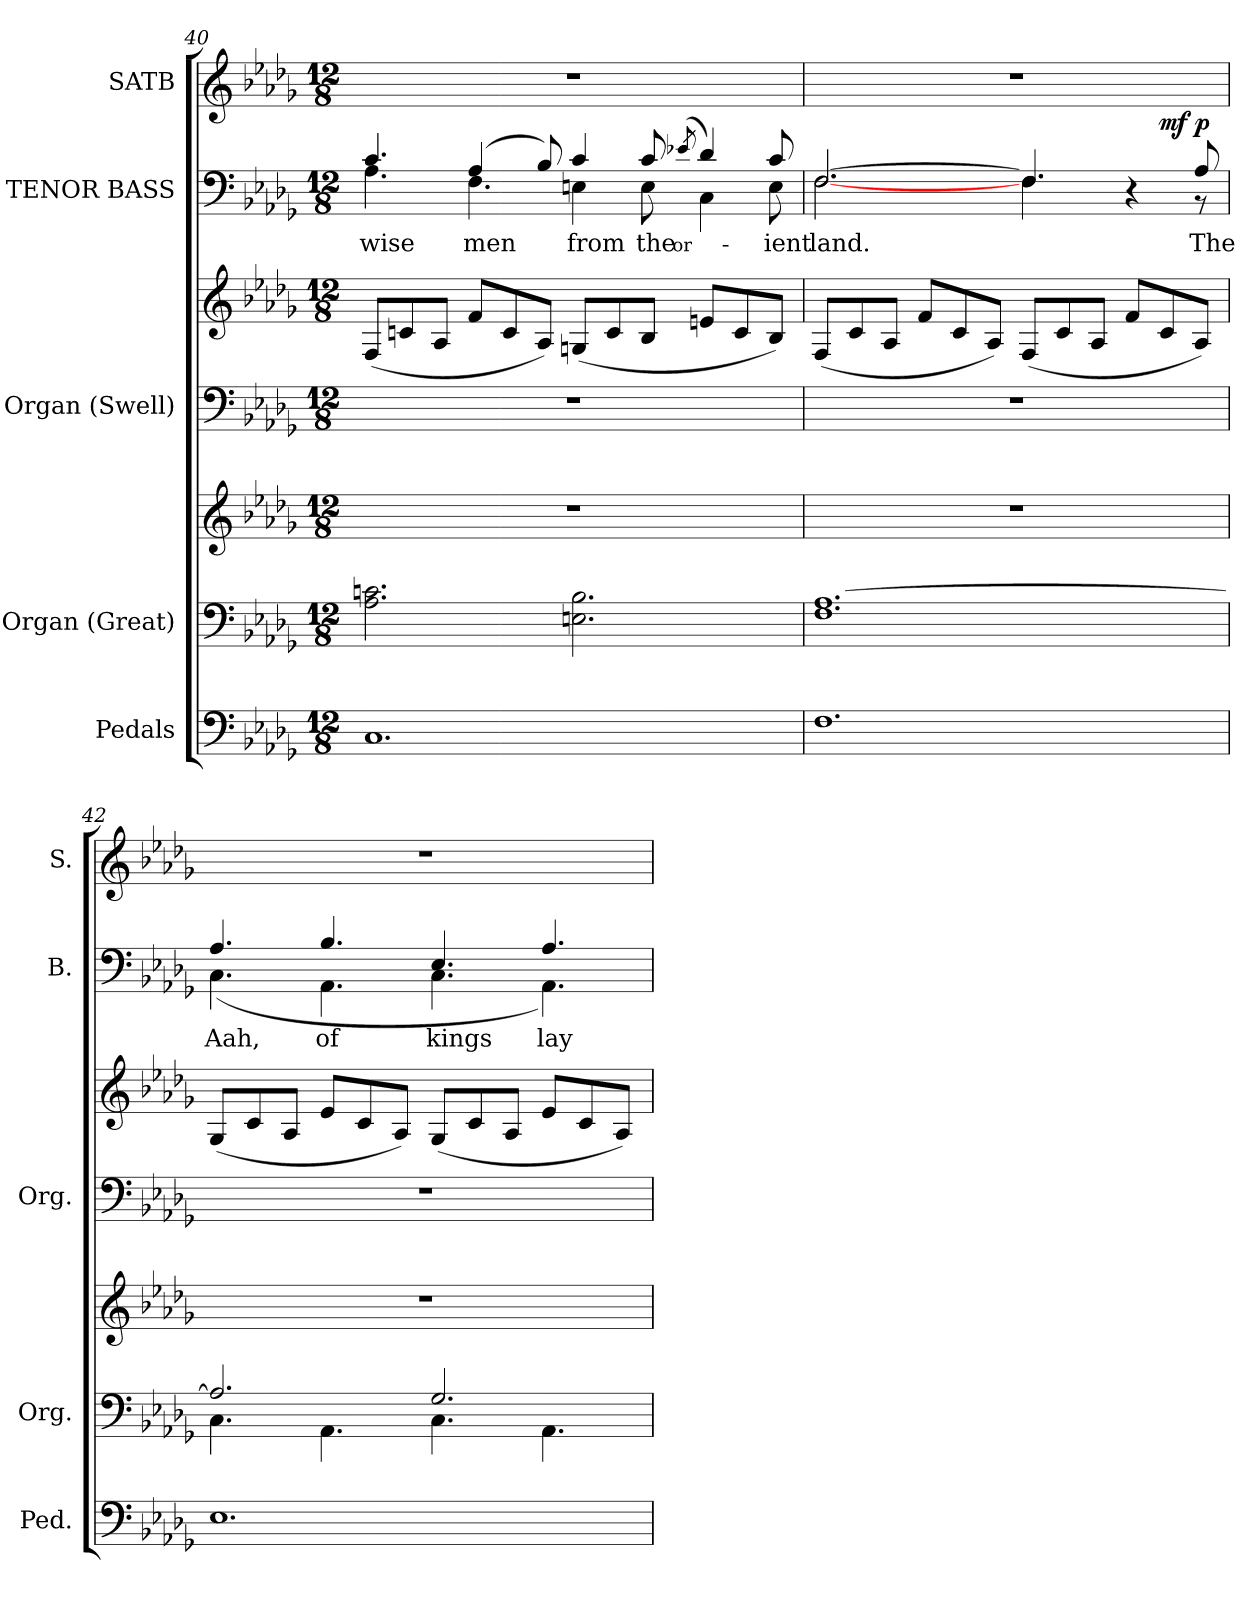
**kern	**kern	**kern	**kern	**kern	**kern	**text	**dynam	**kern
*part5	*part4	*part4	*part3	*part3	*part2	*part2	*part2	*part1
*staff7	*staff6	*staff5	*staff4	*staff3	*staff2	*staff2	*staff2	*staff1
*I"Pedals	*I"Organ (Great)	*	*I"Organ (Swell)	*	*I"TENOR BASS	*	*	*I"SATB
*I'Ped.	*I'Org.	*	*I'Org.	*	*I'B.	*	*	*I'S.
!!LO:LB:g=z
*clefF4	*clefF4	*clefG2	*clefF4	*clefG2	*clefF4	*	*	*clefG2
*k[b-e-a-d-g-]	*k[b-e-a-d-g-]	*k[b-e-a-d-g-]	*k[b-e-a-d-g-]	*k[b-e-a-d-g-]	*k[b-e-a-d-g-]	*	*	*k[b-e-a-d-g-]
*D-:	*D-:	*D-:	*D-:	*D-:	*D-:	*	*	*D-:
*M12/8	*M12/8	*M12/8	*M12/8	*M12/8	*M12/8	*	*	*M12/8
=40	=40	=40	=40	=40	=40	=40	=40	=40
!	!	!LO:N:vis=1	!LO:N:vis=1	!	!	!	!	!
!	!	!	!	!	!	!LO:LY:b:color=#000000	!	!LO:N:vis=1
*	*	*	*	*	*^	*	*	*
1.Ci	2.A-i\ 2.cni	1.r	1.r	(8Fi/L	4.ci/	4.A-i\	wise	.	1.r
.	.	.	.	8cni/	.	.	.	.	.
.	.	.	.	8A-i/J	.	.	.	.	.
!	!	!	!	!	!	!	!LO:LY:b:color=#000000	!	!
.	.	.	.	8fi/L	(4A-i/	4.Fi\	men	.	.
.	.	.	.	8ci/	.	.	.	.	.
.	.	.	.	8A-i/J)	8B-i/)	.	.	.	.
!	!	!	!	!	!	!	!LO:LY:b:color=#000000	!	!
.	2.Eni\ 2.B-i	.	.	(8Gni/L	4ci/	4Eni\	from	.	.
.	.	.	.	8ci/	.	.	.	.	.
!	!	!	!	!	!	!	!LO:LY:b:color=#000000	!	!
.	.	.	.	8B-i/J	8ci/	8Ei\	the	.	.
!	!	!	!	!	!	!	!LO:LY:b:color=#000000	!	!
.	.	.	.	.	(8qe-Xi/	.	or-	.	.
.	.	.	.	8eni/L	4d-i/)	4Ci\	.	.	.
.	.	.	.	8ci/	.	.	.	.	.
!	!	!	!	!	!	!	!LO:LY:b:color=#000000	!	!
.	.	.	.	8B-i/J)	8ci/	8Ei\	-ient	.	.
=41	=41	=41	=41	=41	=41	=41	=41	=41	=41
!	!	!LO:N:vis=1	!LO:N:vis=1	!	!	!	!	!	!
*	*	*	*	*	*v	*v	*	*	*
*	*	*	*	*	*^	*	*	*
!	!	!	!	!	!	!	!LO:LY:b:color=#000000	!	!LO:N:vis=1
*	*	*	*	*	*	*^	*	*	*
1.Fi	1.Fi [>1.A-i	1.r	1.r	(8Fi/L	[>2.Fi/	[<2.Fi\	1ryy	land.	.	1.r
.	.	.	.	8ci/	.	.	.	.	.	.
.	.	.	.	8A-i/J	.	.	.	.	.	.
.	.	.	.	8fi/L	.	.	.	.	.	.
.	.	.	.	8ci/	.	.	.	.	.	.
.	.	.	.	8A-i/J)	.	.	.	.	.	.
.	.	.	.	(8Fi/L	4.Fi/]	4.Fi\	.	.	.	.
.	.	.	.	8ci/	.	.	.	.	.	.
.	.	.	.	8A-i/J	.	.	4ryy	.	.	.
.	.	.	.	8fi/L	4r	4ryy	.	.	.	.
.	.	.	.	8ci/	.	.	4ryy	.	mf	.
!	!	!	!	!	!	!	!	!LO:LY:a:color=#000000	!	!
.	.	.	.	8A-i/J)	8A-i/	8r	.	The	p	.
=42	=42	=42	=42	=42	=42	=42	=42	=42	=42	=42
*	*^	*	*	*	*	*	*	*	*	*
!	!	!	!LO:N:vis=1	!LO:N:vis=1	!	!	!	!	!	!	!
*	*	*	*	*	*	*v	*v	*v	*	*	*
*	*	*	*	*	*	*^	*	*	*
*	*	*	*	*	*	*	*^	*	*	*
!	!	!	!	!	!	!	!	!	!LO:LY:a:color=#000000	!	!
*	*	*	*	*	*	*	*v	*v	*	*	*
*	*	*	*	*	*	*	*^	*	*	*
!	!	!	!	!	!	!	!	!	!LO:LY:b:color=#000000	!	!LO:N:vis=1
*	*	*	*	*	*	*	*v	*v	*	*	*
1.E-i	2.A-i/]	4.Ci\	1.r	1.r	(8G-i/L	4.A-i/	(4.Ci\	Aah,	.	1.r
.	.	.	.	.	8ci/	.	.	.	.	.
.	.	.	.	.	8A-i/J	.	.	.	.	.
!	!	!	!	!	!	!	!	!LO:LY:a:color=#000000	!	!
.	.	4.AA-i\	.	.	8e-i/L	4.B-i/	4.AA-i\	of	.	.
.	.	.	.	.	8ci/	.	.	.	.	.
.	.	.	.	.	8A-i/J)	.	.	.	.	.
!	!	!	!	!	!	!	!	!LO:LY:a:color=#000000	!	!
.	2.G-i/	4.Ci\	.	.	(8G-i/L	4.E-i/	4.Ci\	kings	.	.
.	.	.	.	.	8ci/	.	.	.	.	.
.	.	.	.	.	8A-i/J	.	.	.	.	.
!	!	!	!	!	!	!	!	!LO:LY:a:color=#000000	!	!
.	.	4.AA-i\	.	.	8e-i/L	4.A-i/	4.AA-i\)	lay	.	.
.	.	.	.	.	8ci/	.	.	.	.	.
.	.	.	.	.	8A-i/J)	.	.	.	.	.
*	*v	*v	*	*	*	*v	*v	*	*	*
=	=	=	=	=	=	=	=	=
*-	*-	*-	*-	*-	*-	*-	*-	*-
